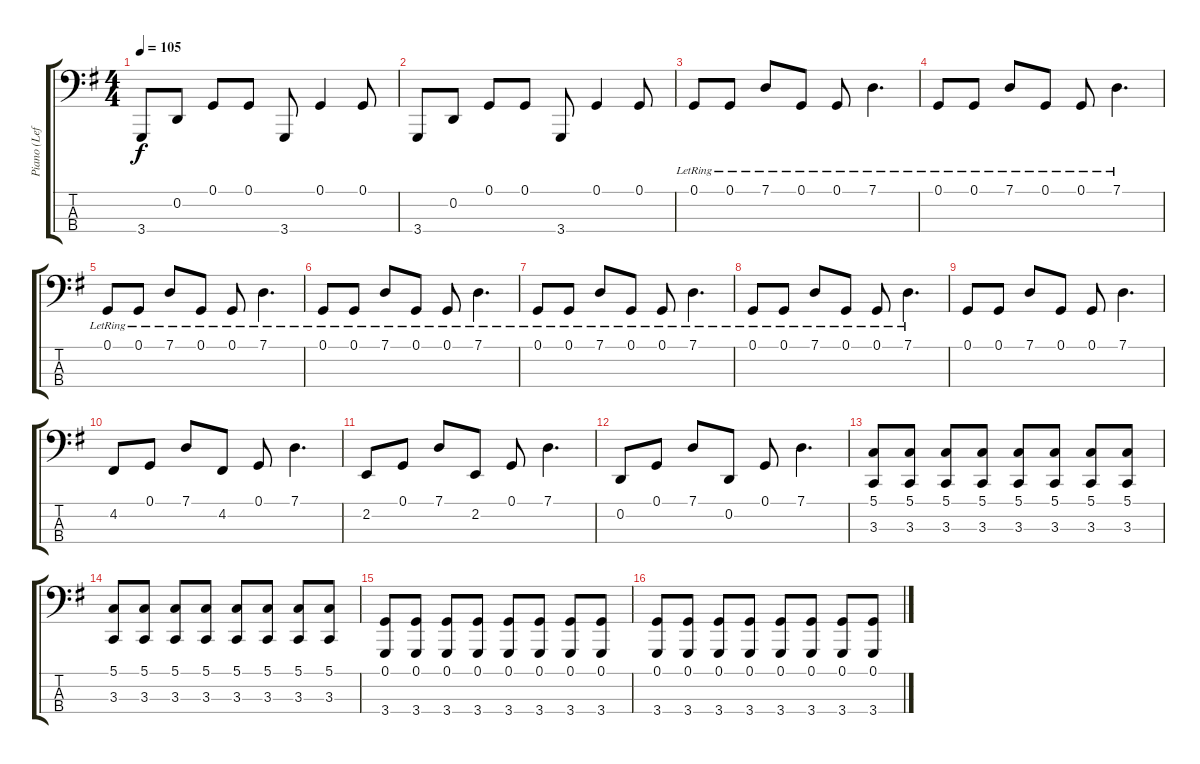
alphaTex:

\track ("Piano (Left Hand)" "Piano (Lef") {instrument acousticgrandpiano}
\staff {score tabs}
\tuning (G2 D2 A1 E1) {hide}
\ts (4 4)
\tempo 105
\clef f4
\ks g
3.4.8{dy f} 0.2.8 0.1.8 0.1.8 3.4.8 0.1.4 0.1.8 |
3.4.8 0.2.8 0.1.8 0.1.8 3.4.8 0.1.4 0.1.8 |
0.1{lr}.8 0.1{lr}.8 7.1{lr}.8 0.1{lr}.8 0.1{lr}.8 7.1{lr}.4{d} |
0.1{lr}.8 0.1{lr}.8 7.1{lr}.8 0.1{lr}.8 0.1{lr}.8 7.1{lr}.4{d} |
0.1{lr}.8 0.1{lr}.8 7.1{lr}.8 0.1{lr}.8 0.1{lr}.8 7.1{lr}.4{d} |
0.1{lr}.8 0.1{lr}.8 7.1{lr}.8 0.1{lr}.8 0.1{lr}.8 7.1{lr}.4{d} |
0.1{lr}.8 0.1{lr}.8 7.1{lr}.8 0.1{lr}.8 0.1{lr}.8 7.1{lr}.4{d} |
0.1{lr}.8 0.1{lr}.8 7.1{lr}.8 0.1{lr}.8 0.1{lr}.8 7.1{lr}.4{d} |
0.1.8 0.1.8 7.1.8 0.1.8 0.1.8 7.1.4{d} |
4.2.8 0.1.8 7.1.8 4.2.8 0.1.8 7.1.4{d} |
2.2.8 0.1.8 7.1.8 2.2.8 0.1.8 7.1.4{d} |
0.2.8 0.1.8 7.1.8 0.2.8 0.1.8 7.1.4{d} |
(5.1 3.3).8 (5.1 3.3).8 (5.1 3.3).8 (5.1 3.3).8 (5.1 3.3).8 (5.1 3.3).8 (5.1 3.3).8 (5.1 3.3).8 |
(5.1 3.3).8 (5.1 3.3).8 (5.1 3.3).8 (5.1 3.3).8 (5.1 3.3).8 (5.1 3.3).8 (5.1 3.3).8 (5.1 3.3).8 |
(0.1 3.4).8 (0.1 3.4).8 (0.1 3.4).8 (0.1 3.4).8 (0.1 3.4).8 (0.1 3.4).8 (0.1 3.4).8 (0.1 3.4).8 |
(0.1 3.4).8 (0.1 3.4).8 (0.1 3.4).8 (0.1 3.4).8 (0.1 3.4).8 (0.1 3.4).8 (0.1 3.4).8 (0.1 3.4).8
